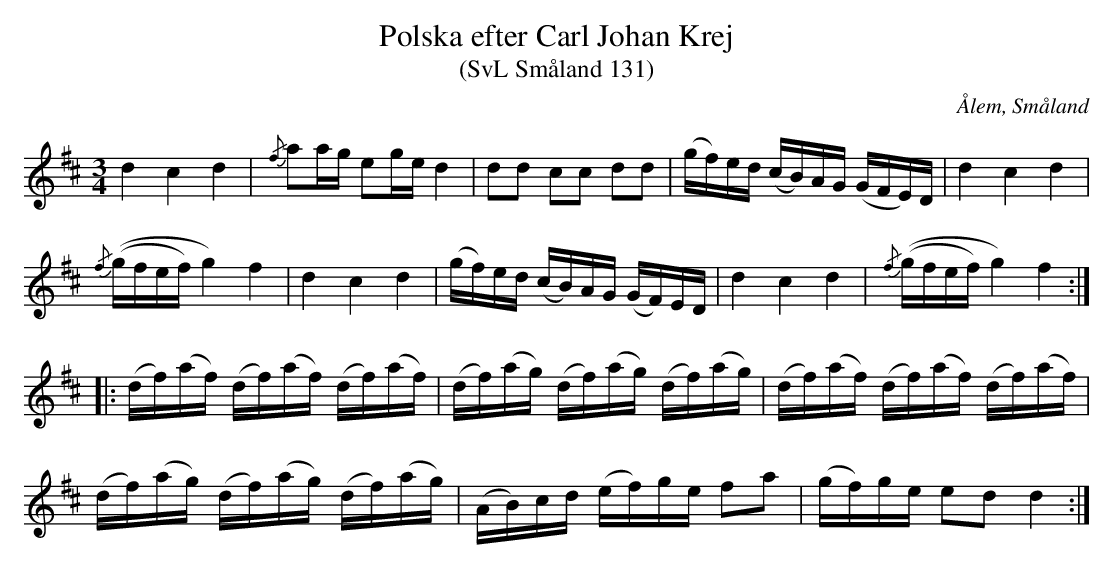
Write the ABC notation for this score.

X:1
T:Polska efter Carl Johan Krej
T:(SvL Småland 131)
O:Ålem, Småland
M:3/4
L:1/8
K:D
d2 c2 d2|{/f}aa/g/ eg/e/ d2|dd cc dd|(g/f/)e/d/ (c/B/)A/G/ (G/F/E/)D/|d2 c2 d2|
{/f}((g/f/e/f/) g2) f2|d2 c2 d2|(g/f/)e/d/ (c/B/)A/G/ (G/F/)E/D/|d2 c2 d2|{/f}((g/f/e/f/) g2) f2:|
|:(d/f/)(a/f/) (d/f/)(a/f/) (d/f/)(a/f/)|(d/f/)(a/g/) (d/f/)(a/g/) (d/f/)(a/g/)|(d/f/)(a/f/) (d/f/)(a/f/) (d/f/)(a/f/)|
(d/f/)(a/g/) (d/f/)(a/g/) (d/f/)(a/g/)|(A/B/)c/d/ (e/f/)g/e/ fa|(g/f/)g/e/ ed d2:|
